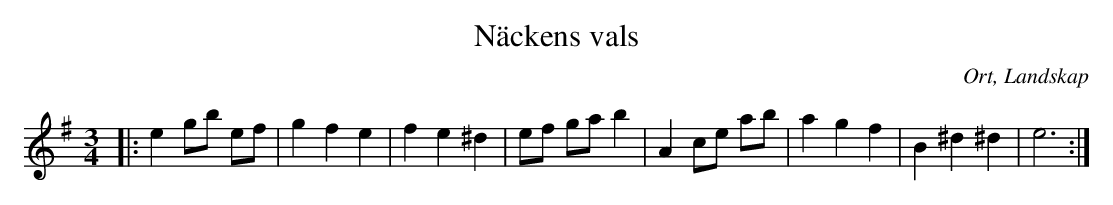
X:1
T:Näckens vals
O:Ort, Landskap
M:3/4
L:1/8
K:Em
|: e2 gb ef | g2 f2 e2 | f2 e2 ^d2 | ef ga b2 | A2 ce ab | a2 g2 f2 | B2 ^d2 ^d2 | e6 :|
